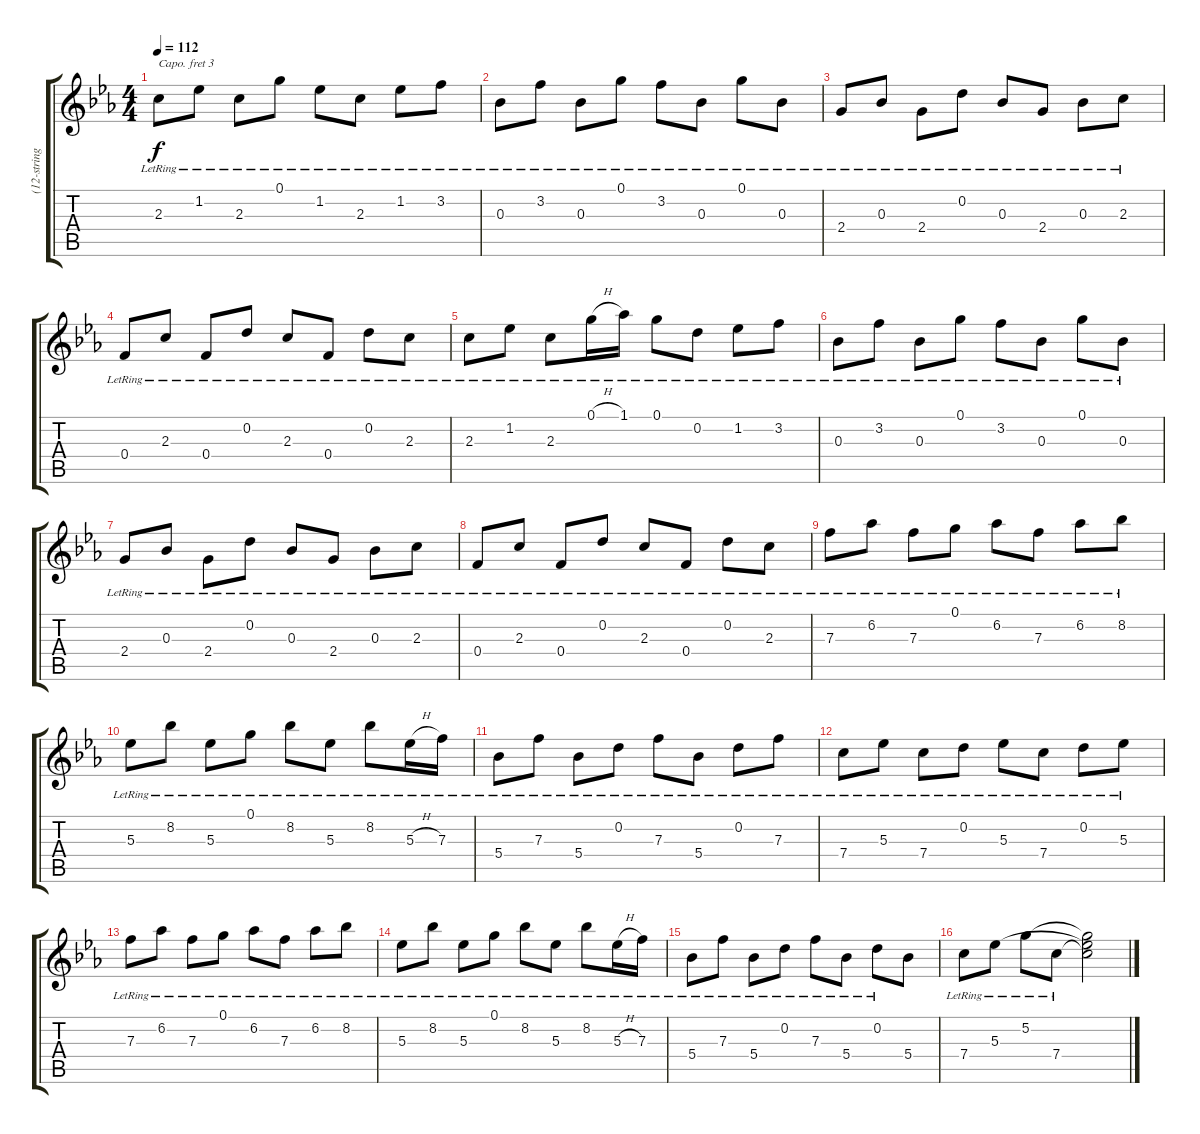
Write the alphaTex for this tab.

\track ("(12-string effect)" "(12-string") {instrument acousticguitarsteel}
\staff {score tabs}
\capo 3
\tuning (E4 B3 G3 D3 A2 E2) {hide}
\ts (4 4)
\section ("" "")
\tempo 112
\clef g2
\ks cminor
2.3{lr}.8{dy f} 1.2{lr}.8 2.3{lr}.8 0.1{lr}.8 1.2{lr}.8 2.3{lr}.8 1.2{lr}.8 3.2{lr}.8 |
0.3{lr}.8 3.2{lr}.8 0.3{lr}.8 0.1{lr}.8 3.2{lr}.8 0.3{lr}.8 0.1{lr}.8 0.3{lr}.8 |
2.4{lr}.8 0.3{lr}.8 2.4{lr}.8 0.2{lr}.8 0.3{lr}.8 2.4{lr}.8 0.3{lr}.8 2.3{lr}.8 |
0.4{lr}.8 2.3{lr}.8 0.4{lr}.8 0.2{lr}.8 2.3{lr}.8 0.4{lr}.8 0.2{lr}.8 2.3{lr}.8 |
2.3{lr}.8 1.2{lr}.8 2.3{lr}.8 0.1{h lr}.16 1.1{lr}.16 0.1{lr}.8 0.2{lr}.8 1.2{lr}.8 3.2{lr}.8 |
0.3{lr}.8 3.2{lr}.8 0.3{lr}.8 0.1{lr}.8 3.2{lr}.8 0.3{lr}.8 0.1{lr}.8 0.3{lr}.8 |
2.4{lr}.8 0.3{lr}.8 2.4{lr}.8 0.2{lr}.8 0.3{lr}.8 2.4{lr}.8 0.3{lr}.8 2.3{lr}.8 |
0.4{lr}.8 2.3{lr}.8 0.4{lr}.8 0.2{lr}.8 2.3{lr}.8 0.4{lr}.8 0.2{lr}.8 2.3{lr}.8 |
7.3{lr}.8 6.2{lr}.8 7.3{lr}.8 0.1{lr}.8 6.2{lr}.8 7.3{lr}.8 6.2{lr}.8 8.2{lr}.8 |
5.3{lr}.8 8.2{lr}.8 5.3{lr}.8 0.1{lr}.8 8.2{lr}.8 5.3{lr}.8 8.2{lr}.8 5.3{h lr}.16 7.3{lr}.16 |
5.4{lr}.8 7.3{lr}.8 5.4{lr}.8 0.2{lr}.8 7.3{lr}.8 5.4{lr}.8 0.2{lr}.8 7.3{lr}.8 |
7.4{lr}.8 5.3{lr}.8 7.4{lr}.8 0.2{lr}.8 5.3{lr}.8 7.4{lr}.8 0.2{lr}.8 5.3{lr}.8 |
7.3{lr}.8 6.2{lr}.8 7.3{lr}.8 0.1{lr}.8 6.2{lr}.8 7.3{lr}.8 6.2{lr}.8 8.2{lr}.8 |
5.3{lr}.8 8.2{lr}.8 5.3{lr}.8 0.1{lr}.8 8.2{lr}.8 5.3{lr}.8 8.2{lr}.8 5.3{h lr}.16 7.3{lr}.16 |
5.4{lr}.8 7.3{lr}.8 5.4{lr}.8 0.2{lr}.8 7.3{lr}.8 5.4{lr}.8 0.2{lr}.8 5.4.8 |
7.4{lr}.8 5.3{lr}.8 5.2{lr}.8 7.4{lr}.8 (5.2{t} 5.3{t} 7.4{t}).2
